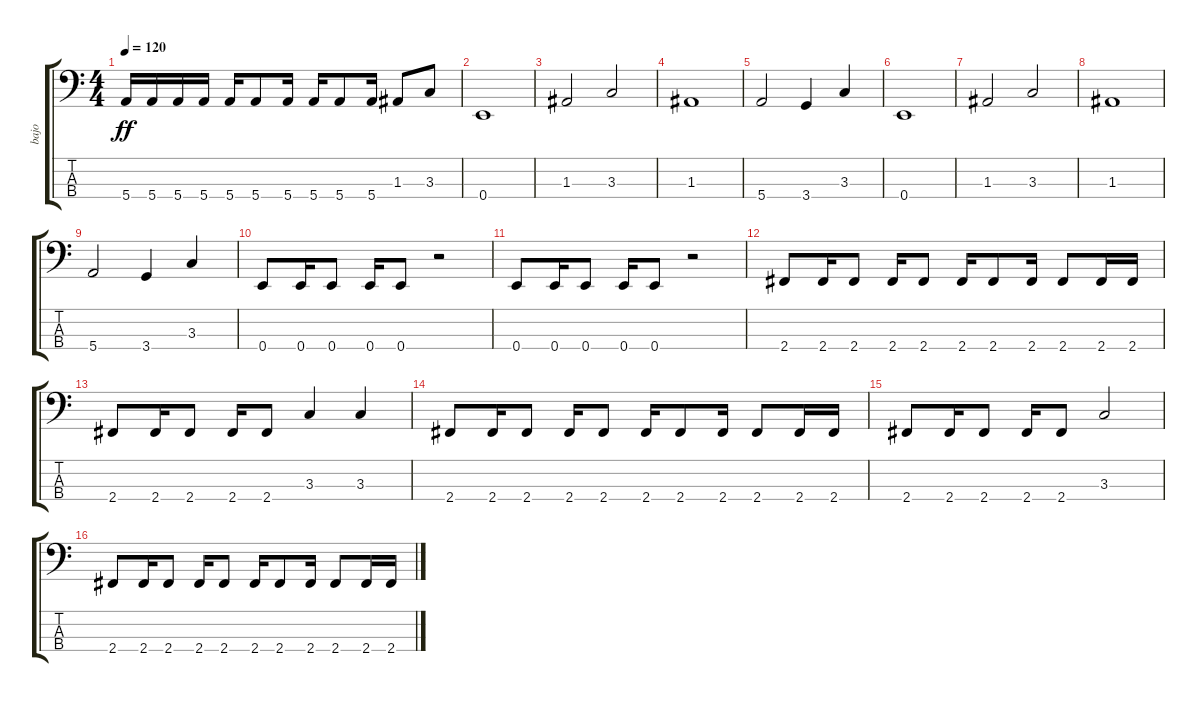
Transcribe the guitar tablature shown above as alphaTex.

\track ("bajo" "bajo") {instrument electricbassfinger}
\staff {score tabs}
\tuning (G2 D2 A1 E1) {hide}
\ts (4 4)
\tempo 120
\clef f4
\ks c
5.4.16{dy ff} 5.4.16 5.4.16 5.4.16 5.4.16 5.4.8 5.4.16 5.4.16 5.4.8 5.4.16 1.3.8 3.3.8 |
0.4.1 |
1.3.2 3.3.2 |
1.3.1 |
5.4.2 3.4.4 3.3.4 |
0.4.1 |
1.3.2 3.3.2 |
1.3.1 |
5.4.2 3.4.4 3.3.4 |
0.4.8 0.4.16 0.4.8 0.4.16 0.4.8 r.2 |
0.4.8 0.4.16 0.4.8 0.4.16 0.4.8 r.2 |
2.4.8 2.4.16 2.4.8 2.4.16 2.4.8 2.4.16 2.4.8 2.4.16 2.4.8 2.4.16 2.4.16 |
2.4.8 2.4.16 2.4.8 2.4.16 2.4.8 3.3.4 3.3.4 |
2.4.8 2.4.16 2.4.8 2.4.16 2.4.8 2.4.16 2.4.8 2.4.16 2.4.8 2.4.16 2.4.16 |
2.4.8 2.4.16 2.4.8 2.4.16 2.4.8 3.3.2 |
2.4.8 2.4.16 2.4.8 2.4.16 2.4.8 2.4.16 2.4.8 2.4.16 2.4.8 2.4.16 2.4.16
